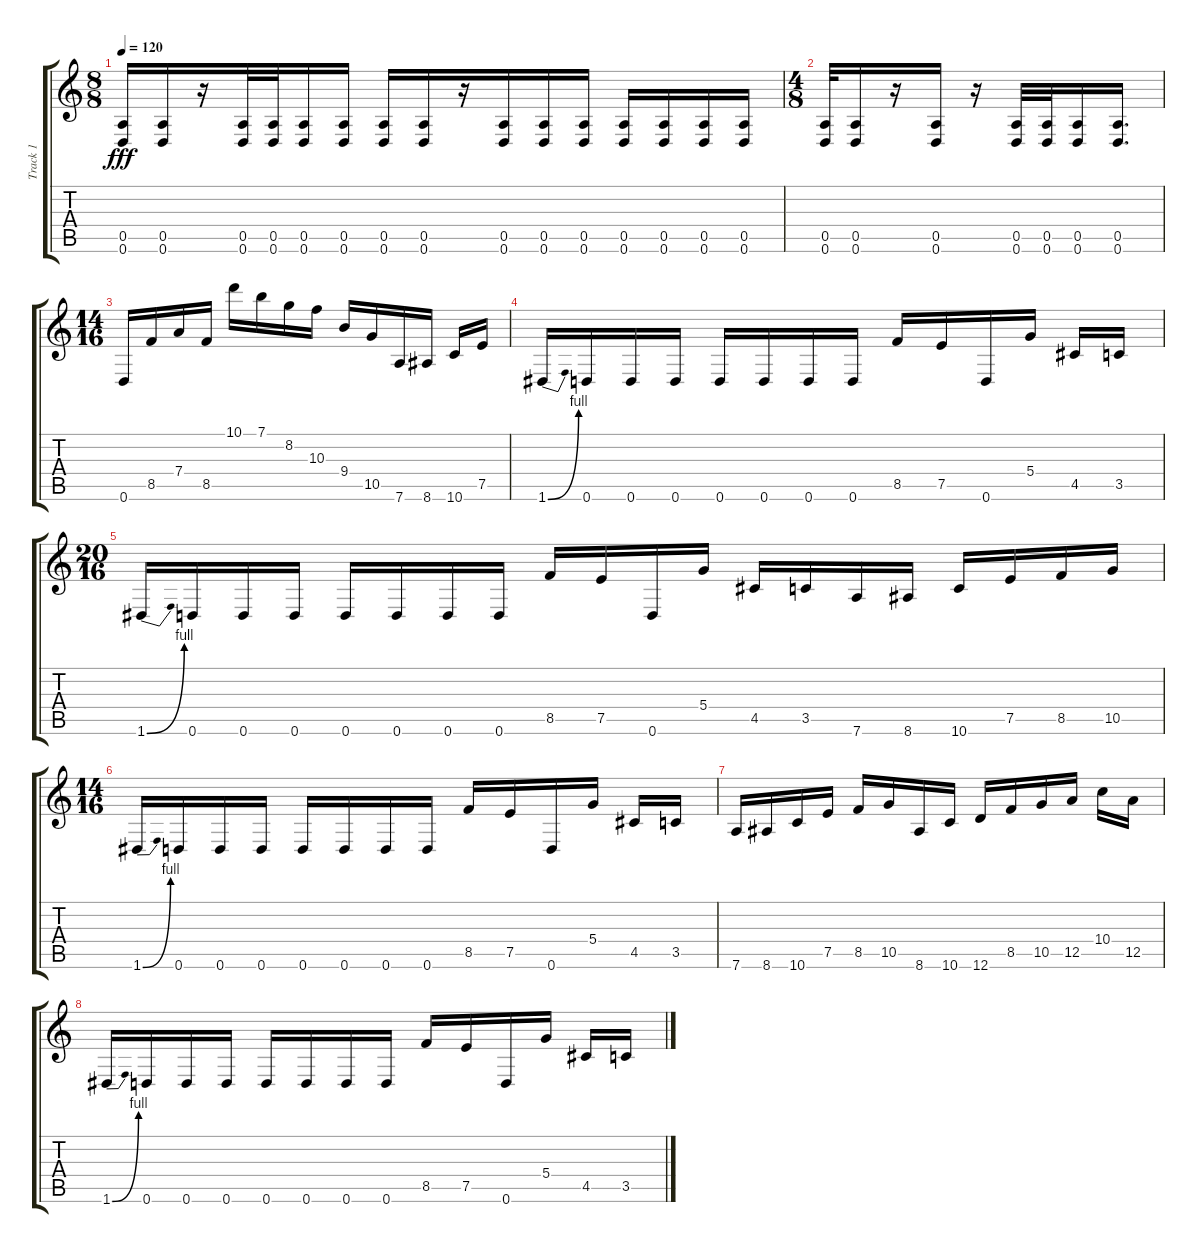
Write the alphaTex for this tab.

\track ("Track 1" "Track 1") {instrument acousticguitarsteel}
\staff {score tabs}
\tuning (E4 B3 G3 D3 A2 D2) {hide}
\ts (8 8)
\tempo 120
\clef g2
\ks c
(0.5 0.6).16{dy fff} (0.5 0.6).16 r.16 (0.5 0.6).32 (0.5 0.6).32 (0.5 0.6).16 (0.5 0.6).16 (0.5 0.6).16 (0.5 0.6).16 r.16 (0.5 0.6).16 (0.5 0.6).16 (0.5 0.6).16 (0.5 0.6).16 (0.5 0.6).16 (0.5 0.6).16 (0.5 0.6).16 |
\ts (4 8)
(0.5 0.6).32 (0.5 0.6).16 r.16 (0.5 0.6).16 r.16 (0.5 0.6).32 (0.5 0.6).32 (0.5 0.6).16 (0.5 0.6).16{d} |
\ts (14 16)
0.6.16 8.5.16 7.4.16 8.5.16 10.1.16 7.1.16 8.2.16 10.3.16 9.4.16 10.5.16 7.6.16 8.6.16 10.6.16 7.5.16 |
1.6{be (bend 0 0 60 4)}.16 0.6.16 0.6.16 0.6.16 0.6.16 0.6.16 0.6.16 0.6.16 8.5.16 7.5.16 0.6.16 5.4.16 4.5.16 3.5.16 |
\ts (20 16)
1.6{be (bend 0 0 60 4)}.16 0.6.16 0.6.16 0.6.16 0.6.16 0.6.16 0.6.16 0.6.16 8.5.16 7.5.16 0.6.16 5.4.16 4.5.16 3.5.16 7.6.16 8.6.16 10.6.16 7.5.16 8.5.16 10.5.16 |
\ts (14 16)
1.6{be (bend 0 0 60 4)}.16 0.6.16 0.6.16 0.6.16 0.6.16 0.6.16 0.6.16 0.6.16 8.5.16 7.5.16 0.6.16 5.4.16 4.5.16 3.5.16 |
7.6.16 8.6.16 10.6.16 7.5.16 8.5.16 10.5.16 8.6.16 10.6.16 12.6.16 8.5.16 10.5.16 12.5.16 10.4.16 12.5.16 |
1.6{be (bend 0 0 60 4)}.16 0.6.16 0.6.16 0.6.16 0.6.16 0.6.16 0.6.16 0.6.16 8.5.16 7.5.16 0.6.16 5.4.16 4.5.16 3.5.16
